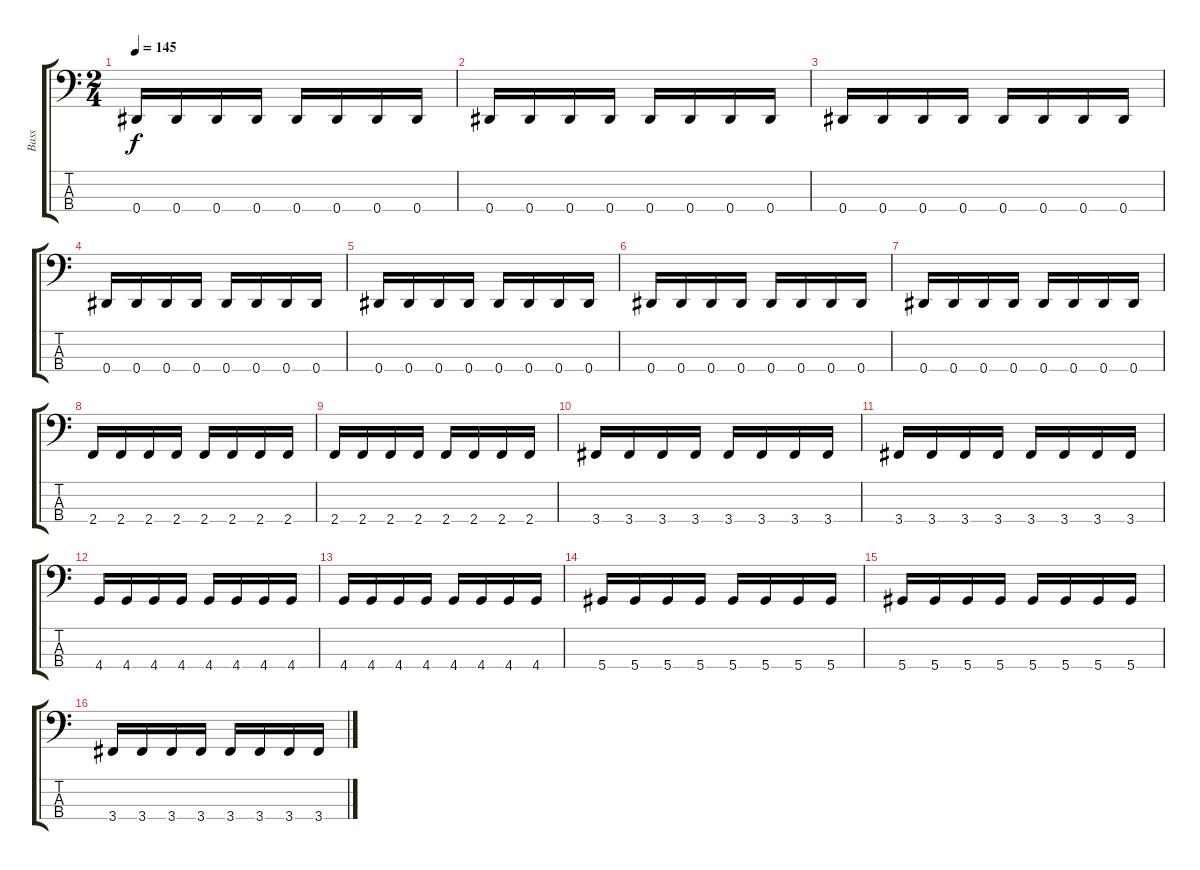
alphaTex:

\track ("Bass" "Bass") {instrument electricbassfinger}
\staff {score tabs}
\tuning (Ab2 Eb2 Bb1 Eb1) {hide}
\ts (2 4)
\tempo 145
\clef f4
\ks c
0.4.16{dy f} 0.4.16 0.4.16 0.4.16 0.4.16 0.4.16 0.4.16 0.4.16 |
0.4.16 0.4.16 0.4.16 0.4.16 0.4.16 0.4.16 0.4.16 0.4.16 |
0.4.16 0.4.16 0.4.16 0.4.16 0.4.16 0.4.16 0.4.16 0.4.16 |
0.4.16 0.4.16 0.4.16 0.4.16 0.4.16 0.4.16 0.4.16 0.4.16 |
0.4.16 0.4.16 0.4.16 0.4.16 0.4.16 0.4.16 0.4.16 0.4.16 |
0.4.16 0.4.16 0.4.16 0.4.16 0.4.16 0.4.16 0.4.16 0.4.16 |
0.4.16 0.4.16 0.4.16 0.4.16 0.4.16 0.4.16 0.4.16 0.4.16 |
2.4.16 2.4.16 2.4.16 2.4.16 2.4.16 2.4.16 2.4.16 2.4.16 |
2.4.16 2.4.16 2.4.16 2.4.16 2.4.16 2.4.16 2.4.16 2.4.16 |
3.4.16 3.4.16 3.4.16 3.4.16 3.4.16 3.4.16 3.4.16 3.4.16 |
3.4.16 3.4.16 3.4.16 3.4.16 3.4.16 3.4.16 3.4.16 3.4.16 |
4.4.16 4.4.16 4.4.16 4.4.16 4.4.16 4.4.16 4.4.16 4.4.16 |
4.4.16 4.4.16 4.4.16 4.4.16 4.4.16 4.4.16 4.4.16 4.4.16 |
5.4.16 5.4.16 5.4.16 5.4.16 5.4.16 5.4.16 5.4.16 5.4.16 |
5.4.16 5.4.16 5.4.16 5.4.16 5.4.16 5.4.16 5.4.16 5.4.16 |
3.4.16 3.4.16 3.4.16 3.4.16 3.4.16 3.4.16 3.4.16 3.4.16
